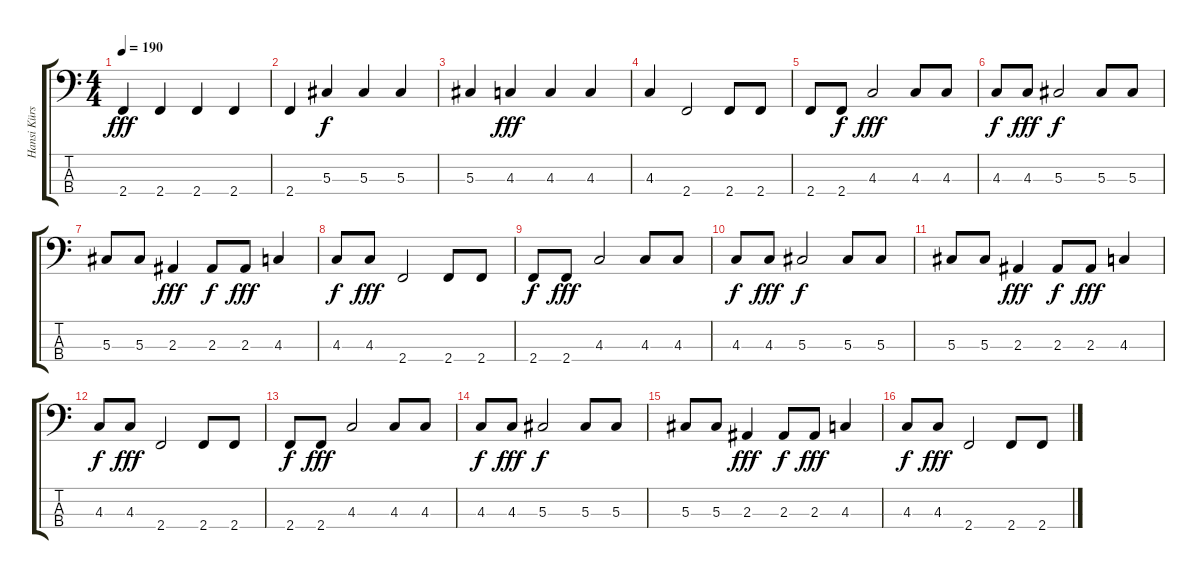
\track ("Hansi Kürsch" "Hansi Kürs") {instrument electricbasspick}
\staff {score tabs}
\tuning (Gb2 Db2 Ab1 Eb1) {hide}
\ts (4 4)
\tempo 190
\clef f4
\ks c
2.4.4{dy fff} 2.4.4 2.4.4 2.4.4 |
2.4.4 5.3.4{dy f} 5.3.4 5.3.4 |
5.3.4 4.3.4{dy fff} 4.3.4 4.3.4 |
4.3.4 2.4.2 2.4.8 2.4.8 |
2.4.8 2.4.8{dy f} 4.3.2{dy fff} 4.3.8 4.3.8 |
4.3.8{dy f} 4.3.8{dy fff} 5.3.2{dy f} 5.3.8 5.3.8 |
5.3.8 5.3.8 2.3.4{dy fff} 2.3.8{dy f} 2.3.8{dy fff} 4.3.4 |
4.3.8{dy f} 4.3.8{dy fff} 2.4.2 2.4.8 2.4.8 |
2.4.8{dy f} 2.4.8{dy fff} 4.3.2 4.3.8 4.3.8 |
4.3.8{dy f} 4.3.8{dy fff} 5.3.2{dy f} 5.3.8 5.3.8 |
5.3.8 5.3.8 2.3.4{dy fff} 2.3.8{dy f} 2.3.8{dy fff} 4.3.4 |
4.3.8{dy f} 4.3.8{dy fff} 2.4.2 2.4.8 2.4.8 |
2.4.8{dy f} 2.4.8{dy fff} 4.3.2 4.3.8 4.3.8 |
4.3.8{dy f} 4.3.8{dy fff} 5.3.2{dy f} 5.3.8 5.3.8 |
5.3.8 5.3.8 2.3.4{dy fff} 2.3.8{dy f} 2.3.8{dy fff} 4.3.4 |
4.3.8{dy f} 4.3.8{dy fff} 2.4.2 2.4.8 2.4.8
